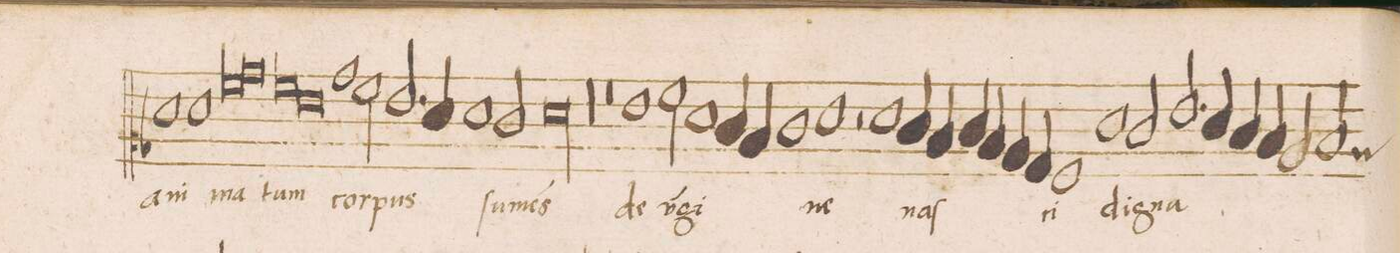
**kern	**text
*I"DISCANTVS	*
*clefC2	*
*k[b-b-]	*
*met(c|)	*
*M2/1	*
1f\	a-
1f\	-ni-
=29-	=29-
*lig	*
1a\	-ma-
1b-\	.
*Xlig	*
=30-	=30-
*lig	*
1a\	-tum
1g\	.
*Xlig	*
=31-	=31-
1b-\	cor-
2a\	-pus
2.g/	.
=32-	=32-
4f/	.
1f\	.
2e/	ſu-
=33-	=33-
00f\	-me(n)s
=34-	=34-
=35-	=35-
00r	.
=36-	=36-
=37-	=37-
0r	.
=38-	=38-
1g\	de
2a\	v(ir-
1f\	-gi)-
=39-	=39-
4e/	.
4d/	.
1e\	.
=40-	=40-
1f\	-ne
2r	.
1f\	naſ-
=41-	=41-
4e/	.
4d/	.
4e/	.
4d/	.
4c/	.
4B-/	.
=42-	=42-
1A/	-ci
1f\	dig-
=43-	=43-
2e/	-na
2.g/	.
4f/	.
4e/	.
4d/	.
=44-	=44-
2c/	.
*custos:c	*
2d/	.
*-	*-
